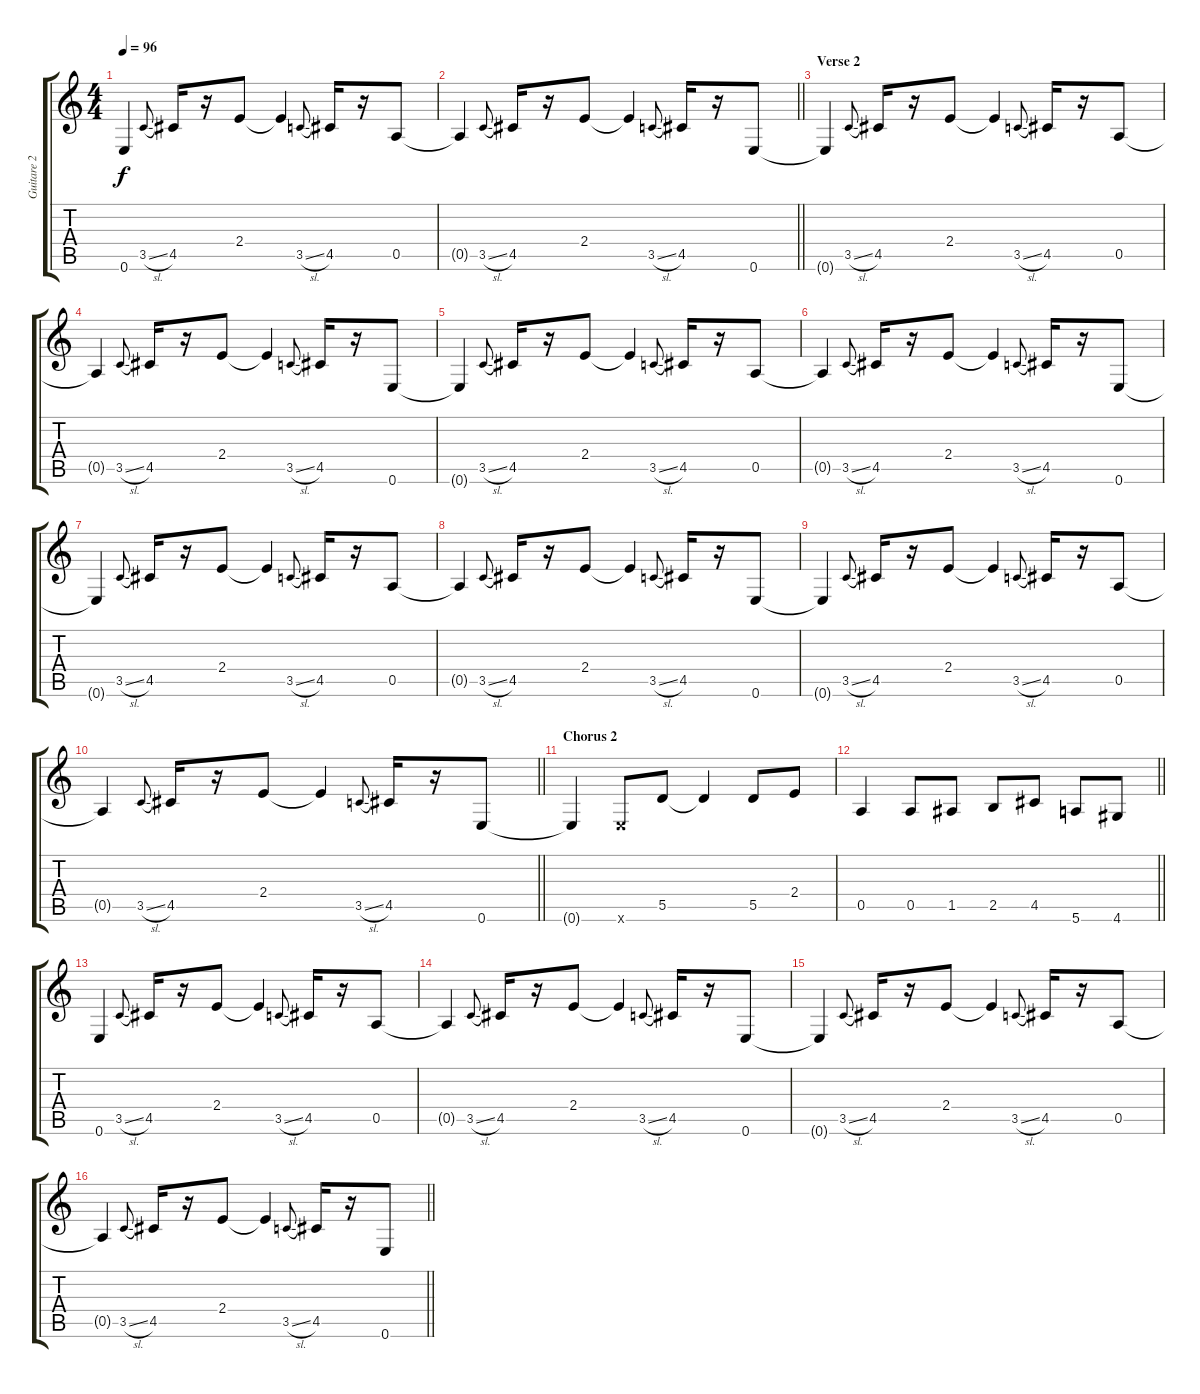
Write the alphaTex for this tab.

\track ("Guitare 2 (Rythmique 2)" "Guitare 2 ") {instrument electricguitarjazz}
\staff {score tabs}
\tuning (E4 B3 G3 D3 A2 E2) {hide}
\ts (4 4)
\tempo 96
\clef g2
\ks c
0.6{t}.4{dy f} 3.5{sl}.8{gr onbeat} 4.5.16 r.16 2.4.8 2.4{t}.4 3.5{sl}.8{gr onbeat} 4.5.16 r.16 0.5.8 |
\barLineRight lightlight
0.5{t}.4 3.5{sl}.8{gr onbeat} 4.5.16 r.16 2.4.8 2.4{t}.4 3.5{sl}.8{gr onbeat} 4.5.16 r.16 0.6.8 |
\section ("" "Verse 2")
0.6{t}.4 3.5{sl}.8{gr onbeat} 4.5.16 r.16 2.4.8 2.4{t}.4 3.5{sl}.8{gr onbeat} 4.5.16 r.16 0.5.8 |
0.5{t}.4 3.5{sl}.8{gr onbeat} 4.5.16 r.16 2.4.8 2.4{t}.4 3.5{sl}.8{gr onbeat} 4.5.16 r.16 0.6.8 |
0.6{t}.4 3.5{sl}.8{gr onbeat} 4.5.16 r.16 2.4.8 2.4{t}.4 3.5{sl}.8{gr onbeat} 4.5.16 r.16 0.5.8 |
0.5{t}.4 3.5{sl}.8{gr onbeat} 4.5.16 r.16 2.4.8 2.4{t}.4 3.5{sl}.8{gr onbeat} 4.5.16 r.16 0.6.8 |
0.6{t}.4 3.5{sl}.8{gr onbeat} 4.5.16 r.16 2.4.8 2.4{t}.4 3.5{sl}.8{gr onbeat} 4.5.16 r.16 0.5.8 |
0.5{t}.4 3.5{sl}.8{gr onbeat} 4.5.16 r.16 2.4.8 2.4{t}.4 3.5{sl}.8{gr onbeat} 4.5.16 r.16 0.6.8 |
0.6{t}.4 3.5{sl}.8{gr onbeat} 4.5.16 r.16 2.4.8 2.4{t}.4 3.5{sl}.8{gr onbeat} 4.5.16 r.16 0.5.8 |
\barLineRight lightlight
0.5{t}.4 3.5{sl}.8{gr onbeat} 4.5.16 r.16 2.4.8 2.4{t}.4 3.5{sl}.8{gr onbeat} 4.5.16 r.16 0.6.8 |
\section ("" "Chorus 2")
0.6{t}.4 0.6{x}.8 5.5.8 5.5{t}.4 5.5.8 2.4.8 |
\barLineRight lightlight
0.5.4 0.5.8 1.5.8 2.5.8 4.5.8 5.6.8 4.6.8 |
0.6.4 3.5{sl}.8{gr onbeat} 4.5.16 r.16 2.4.8 2.4{t}.4 3.5{sl}.8{gr onbeat} 4.5.16 r.16 0.5.8 |
0.5{t}.4 3.5{sl}.8{gr onbeat} 4.5.16 r.16 2.4.8 2.4{t}.4 3.5{sl}.8{gr onbeat} 4.5.16 r.16 0.6.8 |
0.6{t}.4 3.5{sl}.8{gr onbeat} 4.5.16 r.16 2.4.8 2.4{t}.4 3.5{sl}.8{gr onbeat} 4.5.16 r.16 0.5.8 |
\barLineRight lightlight
0.5{t}.4 3.5{sl}.8{gr onbeat} 4.5.16 r.16 2.4.8 2.4{t}.4 3.5{sl}.8{gr onbeat} 4.5.16 r.16 0.6.8
